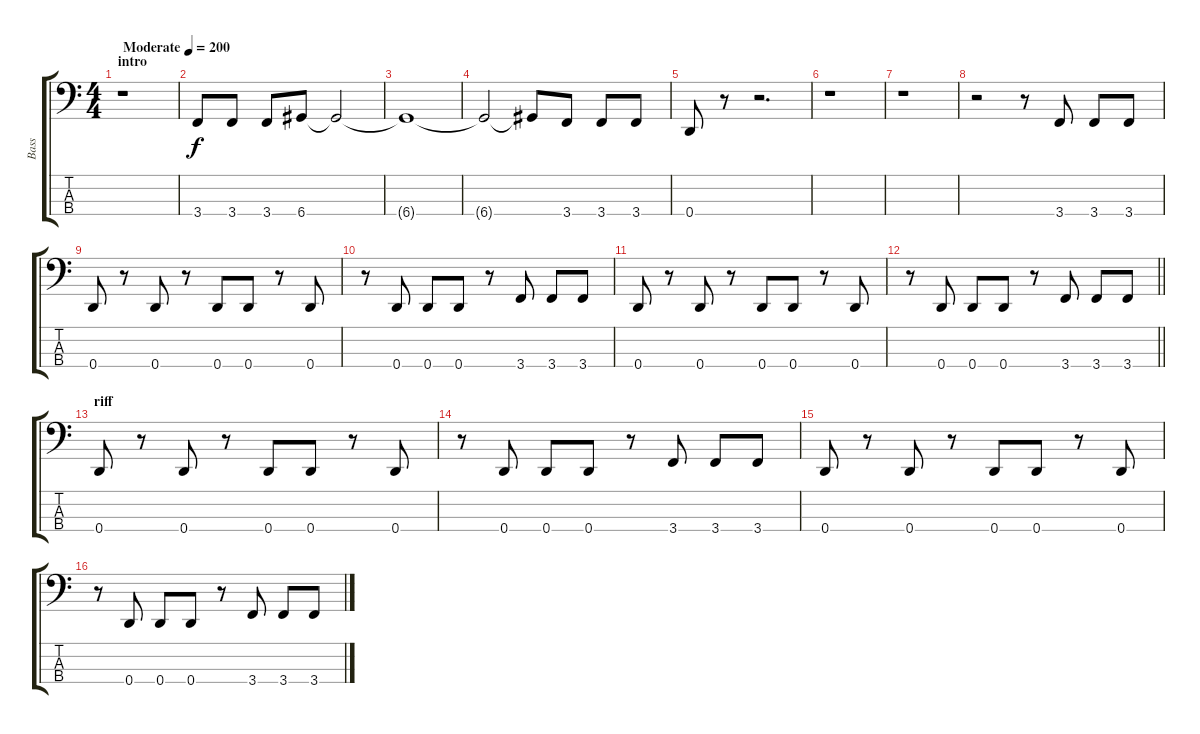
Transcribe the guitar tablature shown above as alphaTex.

\track ("Bass" "Bass") {instrument electricbassfinger}
\staff {score tabs}
\tuning (G2 D2 A1 D1) {hide}
\ts (4 4)
\section ("" "intro")
\tempo (200 "Moderate")
\clef f4
\ks c
r.1{dy f instrument electricbassfinger} |
3.4.8 3.4.8 3.4.8 6.4.8 6.4{t}.2 |
6.4{t}.1 |
6.4{t}.2 6.4{t}.8 3.4.8 3.4.8 3.4.8 |
0.4.8 r.8 r.2{d} |
r.1 |
r.1 |
r.2 r.8 3.4.8 3.4.8 3.4.8 |
0.4.8 r.8 0.4.8 r.8 0.4.8 0.4.8 r.8 0.4.8 |
r.8 0.4.8 0.4.8 0.4.8 r.8 3.4.8 3.4.8 3.4.8 |
0.4.8 r.8 0.4.8 r.8 0.4.8 0.4.8 r.8 0.4.8 |
\barLineRight lightlight
r.8 0.4.8 0.4.8 0.4.8 r.8 3.4.8 3.4.8 3.4.8 |
\section ("" "riff")
0.4.8 r.8 0.4.8 r.8 0.4.8 0.4.8 r.8 0.4.8 |
r.8 0.4.8 0.4.8 0.4.8 r.8 3.4.8 3.4.8 3.4.8 |
0.4.8 r.8 0.4.8 r.8 0.4.8 0.4.8 r.8 0.4.8 |
r.8 0.4.8 0.4.8 0.4.8 r.8 3.4.8 3.4.8 3.4.8
